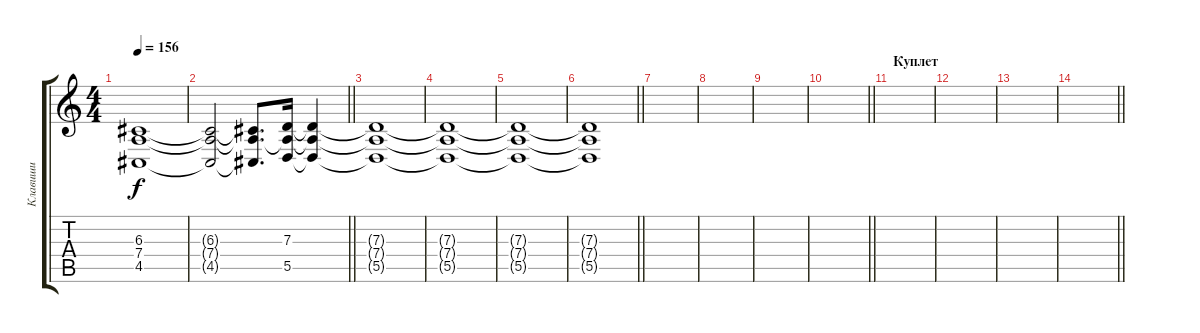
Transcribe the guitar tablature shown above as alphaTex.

\track ("Клавиши" "Клавиши") {instrument synthstrings1}
\staff {score tabs}
\tuning (E4 B3 G3 D3 A2 E2) {hide}
\ts (4 4)
\tempo 156
\clef g2
\ks c
(6.3{t} 7.4{t} 4.5{t}).1{dy f} |
\barLineRight lightlight
(6.3{t} 7.4{t} 4.5{t}).2 (6.3{t} 7.4{t} 4.5{t}).8{d} (7.3 7.4{t} 5.5).16 (7.3{t} 7.4{t} 5.5{t}).4 |
(7.3{t} 7.4{t} 5.5{t}).1 |
(7.3{t} 7.4{t} 5.5{t}).1 |
(7.3{t} 7.4{t} 5.5{t}).1 |
\barLineRight lightlight
(7.3{t} 7.4{t} 5.5{t}).1 |
|
|
|
\barLineRight lightlight
|
\section ("" "Куплет")
|
|
|
\barLineRight lightlight
